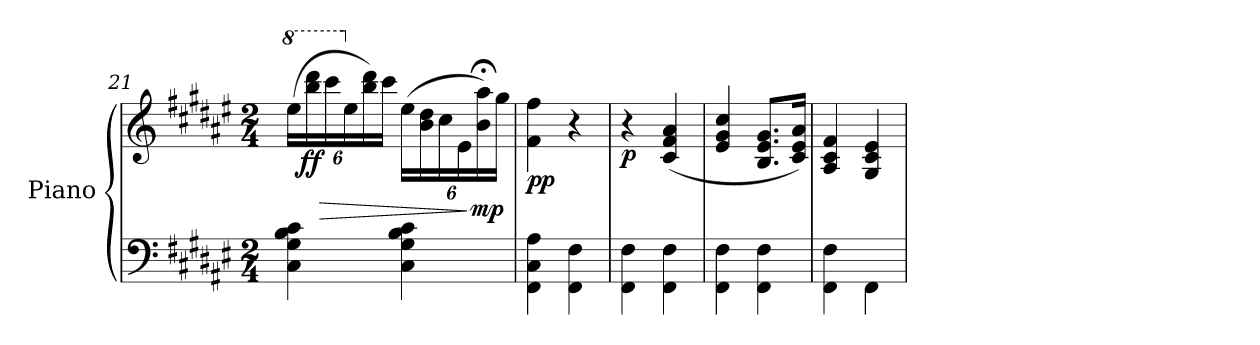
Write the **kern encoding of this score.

**kern	**kern	**dynam
*part1	*part1	*part1
*staff2	*staff1	*staff1/2
*I"Piano	*	*
*I'Pno.	*	*
*clefF4	*clefG2	*
*k[f#c#g#d#a#e#]	*k[f#c#g#d#a#e#]	*
*M2/4	*M2/4	*
*	*8va	*
*	*Xbrackettup	*
=21	=21	=21
4C#\ 4G#\ 4B\ 4c#\	(>24eee#\LL	.
!	!	!LO:DY:b
.	24bbb\ 24dddd#\	ff
!	!	!LO:HP:b
.	24cccc#\	>
*	*X8va	*
.	24ee#\	.
.	24bb\ 24ddd#\)	.
.	24ccc#\JJ	.
4C#\ 4G#\ 4B\ 4c#\	(>24ee#\LL	.
.	24b\ 24dd#\	.
.	24cc#\	.
.	24e#\	.
!	!	!LO:DY:n=1:b
.	24b\;< 24aa#\;<)	] mp
*	*MM50	*
.	24gg#\JJ	.
=22	=22	=22
*	*MM60	*
!	!	!LO:DY:b
4FF#\ 4C#\ 4A#\	4f#\ 4ff#\	pp
4FF#\ 4F#\	4r	.
=23	=23	=23
!	!	!LO:DY:b
4FF#\ 4F#\	4r	p
4FF#\ 4F#\	(>4c#/ 4f#/ 4a#/	.
=24	=24	=24
4FF#\ 4F#\	4e#/ 4g#/ 4cc#/	.
4FF#\ 4F#\	8.B/ 8.e#/ 8.g#/L	.
.	16c#/ 16e#/ 16a#/Jk)	.
=25	=25	=25
4FF#\ 4F#\	4A#/ 4c#/ 4f#/	.
4FF#\	4G#/ 4c#/ 4e#/	.
=	=	=
*-	*-	*-
